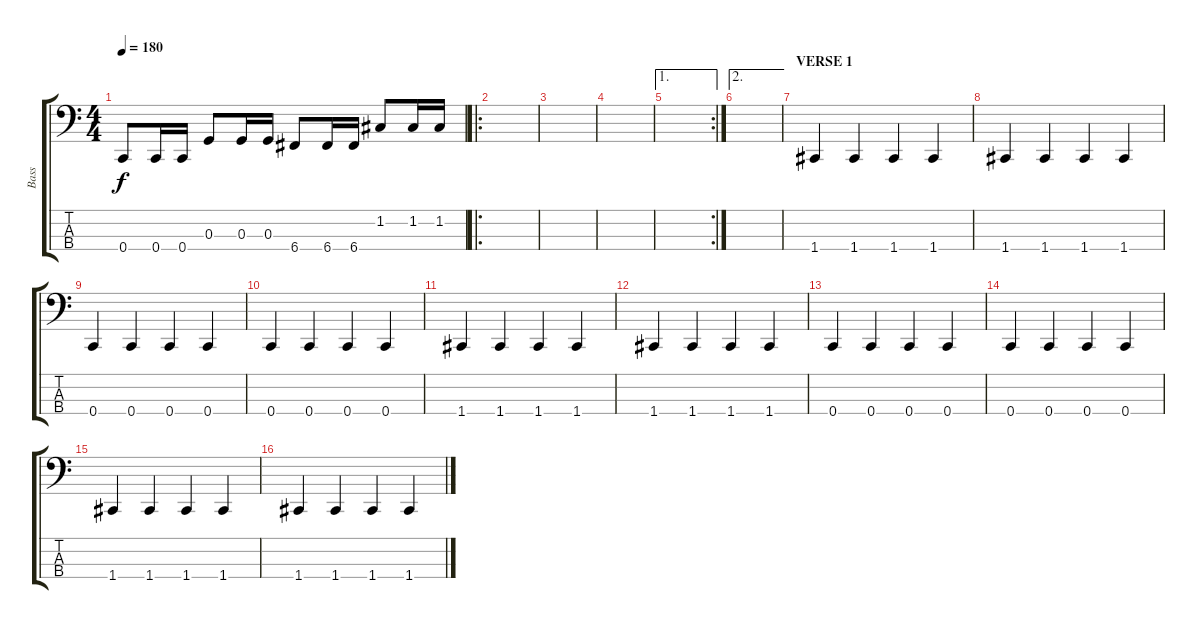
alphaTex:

\track ("Bass" "Bass") {instrument electricbasspick}
\staff {score tabs}
\tuning (F2 C2 G1 C1) {hide}
\ts (4 4)
\tempo 180
\clef f4
\ks c
0.4.8{dy f} 0.4.16 0.4.16 0.3.8 0.3.16 0.3.16 6.4.8 6.4.16 6.4.16 1.2.8 1.2.16 1.2.16 |
\ro
|
|
|
\ae 1
\rc 2
|
\ae 2
|
\section ("" "VERSE 1")
1.4.4 1.4.4 1.4.4 1.4.4 |
1.4.4 1.4.4 1.4.4 1.4.4 |
0.4.4 0.4.4 0.4.4 0.4.4 |
0.4.4 0.4.4 0.4.4 0.4.4 |
1.4.4 1.4.4 1.4.4 1.4.4 |
1.4.4 1.4.4 1.4.4 1.4.4 |
0.4.4 0.4.4 0.4.4 0.4.4 |
0.4.4 0.4.4 0.4.4 0.4.4 |
1.4.4 1.4.4 1.4.4 1.4.4 |
1.4.4 1.4.4 1.4.4 1.4.4
